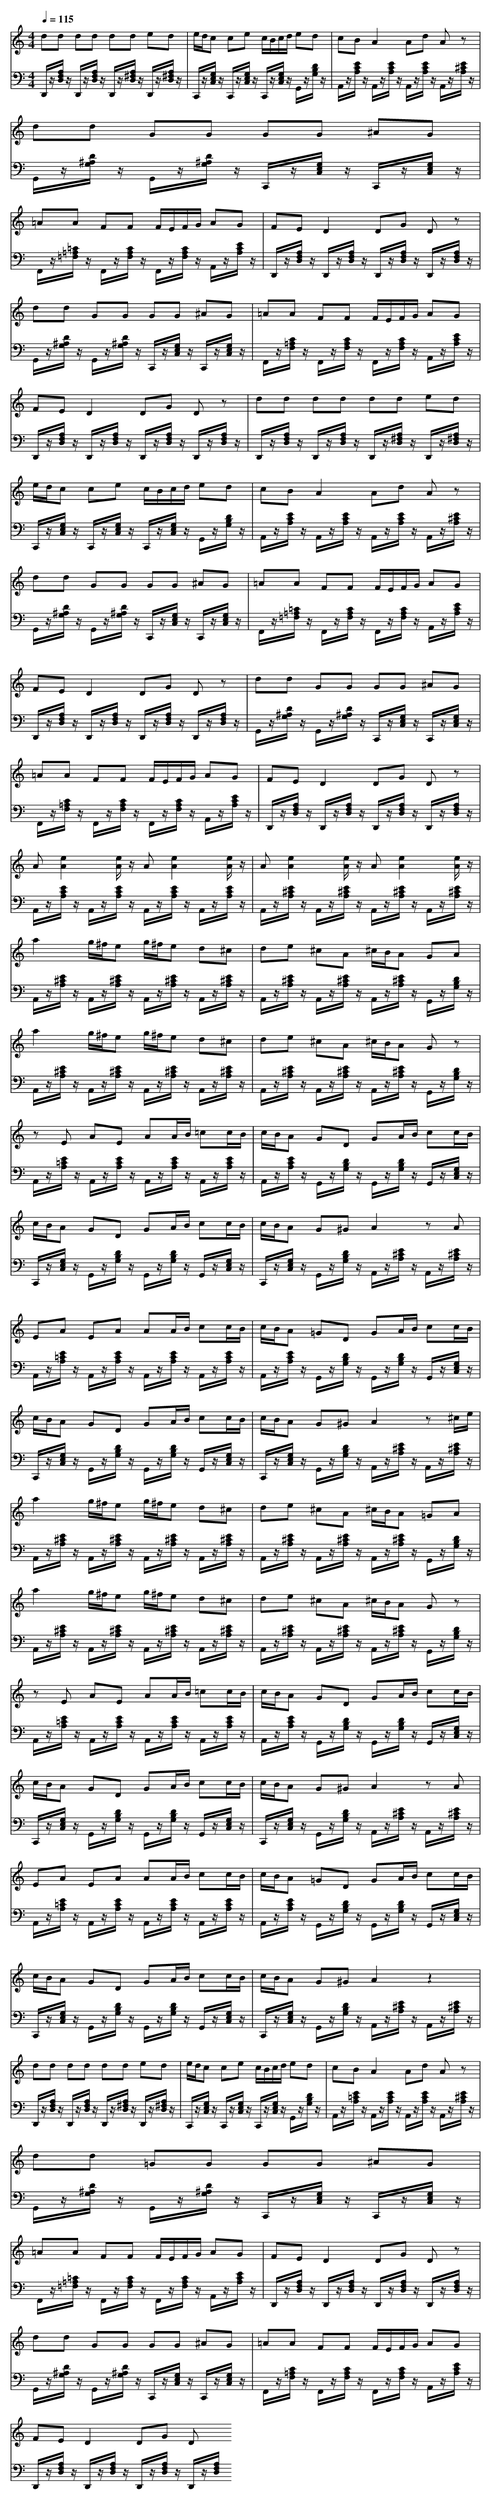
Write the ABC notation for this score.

X:1
T:
M: 4/4
L: 1/8
Q:1/4=115
K:C % 0 sharps
V:1
dd dd dd ed|e/2d/2c ce c/2B/2c/2d/2 ed|cB A2 Ad Az|
dd GG GG ^AG|
=AA FF F/2E/2F/2G/2 AG|FE D2 DG Dz|dd GG GG ^AG|=AA FF F/2E/2F/2G/2 AG|
FE D2 DG Dz|dd dd dd ed|e/2d/2c ce c/2B/2c/2d/2 ed|cB A2 Ad Az|
dd GG GG ^AG|=AA FF F/2E/2F/2G/2 AG|FE D2 DG Dz|dd GG GG ^AG|
=AA FF F/2E/2F/2G/2 AG|FE D2 DG Dz|
A[e2A2][e/2A/2]z/2 A[e2A2][e/2A/2]z/2|A[e2A2][e/2A/2]z/2 A[e2A2][e/2A/2]z/2|
a2 g/2^f/2e g/2^f/2e d^c|de ^cA ^c/2B/2A GA|a2 g/2^f/2e g/2^f/2e d^c|de ^cA ^c/2B/2A Gz|
z
E AE AA/2B/2 =cc/2B/2|c/2B/2A GD GA/2B/2 cc/2B/2|c/2B/2A GD GA/2B/2 cc/2B/2|c/2B/2A G^G A2 zA|
EA EA AA/2B/2 cc/2B/2|c/2B/2A =GD GA/2B/2 cc/2B/2|c/2B/2A GD GA/2B/2 cc/2B/2|c/2B/2A G^G A2 z^c/2e/2|
a2 g/2^f/2e g/2^f/2e d^c|de ^cA ^c/2B/2A =GA|a2 g/2^f/2e g/2^f/2e d^c|de ^cA ^c/2B/2A Gz|
z
E AE AA/2B/2 =cc/2B/2|c/2B/2A GD GA/2B/2 cc/2B/2|c/2B/2A GD GA/2B/2 cc/2B/2|c/2B/2A G^G A2 zA|
EA EA AA/2B/2 cc/2B/2|c/2B/2A =GD GA/2B/2 cc/2B/2|c/2B/2A GD GA/2B/2 cc/2B/2|c/2B/2A G^G A2 z2|
dd dd dd ed|e/2d/2c ce c/2B/2c/2d/2 ed|cB A2 Ad Az|
dd =GG GG ^AG|
=AA FF F/2E/2F/2G/2 AG|FE D2 DG Dz|dd GG GG ^AG|=AA FF F/2E/2F/2G/2 AG|
FE D2 DG D
V:2
D,,/2z/2[A,/2F,/2D,/2]z/2 D,,/2z/2[A,/2F,/2D,/2]z/2 D,,/2z/2[A,/2^F,/2D,/2]z/2 D,,/2z/2[A,/2^F,/2D,/2]z/2|C,,/2z/2[G,/2E,/2C,/2]z/2 C,,/2z/2[G,/2E,/2C,/2]z/2 C,,/2z/2[G,/2E,/2C,/2]z/2 G,,/2z/2[D/2B,/2G,/2]z/2|A,,/2z/2[E/2C/2A,/2]z/2 A,,/2z/2[E/2C/2A,/2]z/2 A,,/2z/2[E/2C/2A,/2]z/2 A,,/2z/2[E/2^C/2A,/2]z/2|
G,,/2z/2[D/2^A,/2G,/2]z/2 G,,/2z/2[D/2^A,/2G,/2]z/2 C,,/2z/2[G,/2E,/2C,/2]z/2 C,,/2z/2[G,/2E,/2C,/2]z/2|
F,,/2z/2[=C/2=A,/2=F,/2]z/2 F,,/2z/2[C/2A,/2F,/2]z/2 F,,/2z/2[C/2A,/2F,/2]z/2 A,,/2z/2[E/2C/2A,/2]z/2|D,,/2z/2[A,/2F,/2D,/2]z/2 D,,/2z/2[A,/2F,/2D,/2]z/2 D,,/2z/2[A,/2F,/2D,/2]z/2 D,,/2z/2[A,/2F,/2D,/2]z/2|G,,/2z/2[D/2^A,/2G,/2]z/2 G,,/2z/2[D/2^A,/2G,/2]z/2 C,,/2z/2[G,/2E,/2C,/2]z/2 C,,/2z/2[G,/2E,/2C,/2]z/2|F,,/2z/2[C/2=A,/2F,/2]z/2 F,,/2z/2[C/2A,/2F,/2]z/2 F,,/2z/2[C/2A,/2F,/2]z/2 A,,/2z/2[E/2C/2A,/2]z/2|
D,,/2z/2[A,/2F,/2D,/2]z/2 D,,/2z/2[A,/2F,/2D,/2]z/2 D,,/2z/2[A,/2F,/2D,/2]z/2 D,,/2z/2[A,/2F,/2D,/2]z/2|D,,/2z/2[A,/2F,/2D,/2]z/2 D,,/2z/2[A,/2F,/2D,/2]z/2 D,,/2z/2[A,/2^F,/2D,/2]z/2 D,,/2z/2[A,/2^F,/2D,/2]z/2|C,,/2z/2[G,/2E,/2C,/2]z/2 C,,/2z/2[G,/2E,/2C,/2]z/2 C,,/2z/2[G,/2E,/2C,/2]z/2 G,,/2z/2[D/2B,/2G,/2]z/2|A,,/2z/2[E/2C/2A,/2]z/2 A,,/2z/2[E/2C/2A,/2]z/2 A,,/2z/2[E/2C/2A,/2]z/2 A,,/2z/2[E/2^C/2A,/2]z/2|
G,,/2z/2[D/2^A,/2G,/2]z/2 G,,/2z/2[D/2^A,/2G,/2]z/2 C,,/2z/2[G,/2E,/2C,/2]z/2 C,,/2z/2[G,/2E,/2C,/2]z/2|F,,/2z/2[=C/2=A,/2=F,/2]z/2 F,,/2z/2[C/2A,/2F,/2]z/2 F,,/2z/2[C/2A,/2F,/2]z/2 A,,/2z/2[E/2C/2A,/2]z/2|D,,/2z/2[A,/2F,/2D,/2]z/2 D,,/2z/2[A,/2F,/2D,/2]z/2 D,,/2z/2[A,/2F,/2D,/2]z/2 D,,/2z/2[A,/2F,/2D,/2]z/2|G,,/2z/2[D/2^A,/2G,/2]z/2 G,,/2z/2[D/2^A,/2G,/2]z/2 C,,/2z/2[G,/2E,/2C,/2]z/2 C,,/2z/2[G,/2E,/2C,/2]z/2|
F,,/2z/2[C/2=A,/2F,/2]z/2 F,,/2z/2[C/2A,/2F,/2]z/2 F,,/2z/2[C/2A,/2F,/2]z/2 A,,/2z/2[E/2C/2A,/2]z/2|D,,/2z/2[A,/2F,/2D,/2]z/2 D,,/2z/2[A,/2F,/2D,/2]z/2 D,,/2z/2[A,/2F,/2D,/2]z/2 D,,/2z/2[A,/2F,/2D,/2]z/2|
A,,/2z/2[E/2C/2A,/2]z/2 A,,/2z/2[E/2C/2A,/2]z/2 A,,/2z/2[E/2C/2A,/2]z/2 A,,/2z/2[E/2C/2A,/2]z/2|A,,/2z/2[E/2^C/2A,/2]z/2 A,,/2z/2[E/2^C/2A,/2]z/2 A,,/2z/2[E/2^C/2A,/2]z/2 A,,/2z/2[E/2^C/2A,/2]z/2|
A,,/2z/2[E/2^C/2A,/2]z/2 A,,/2z/2[E/2^C/2A,/2]z/2 A,,/2z/2[E/2^C/2A,/2]z/2 A,,/2z/2[E/2^C/2A,/2]z/2|A,,/2z/2[E/2^C/2A,/2]z/2 A,,/2z/2[E/2^C/2A,/2]z/2 A,,/2z/2[E/2^C/2A,/2]z/2 G,,/2z/2[D/2B,/2G,/2]z/2|A,,/2z/2[E/2^C/2A,/2]z/2 A,,/2z/2[E/2^C/2A,/2]z/2 A,,/2z/2[E/2^C/2A,/2]z/2 A,,/2z/2[E/2^C/2A,/2]z/2|A,,/2z/2[E/2^C/2A,/2]z/2 A,,/2z/2[E/2^C/2A,/2]z/2 A,,/2z/2[E/2^C/2A,/2]z/2 G,,/2z/2[D/2B,/2G,/2]z/2|
A,,/2z/2[E/2=C/2A,/2]z/2 A,,/2z/2[E/2C/2A,/2]z/2 A,,/2z/2[E/2C/2A,/2]z/2 A,,/2z/2[E/2C/2A,/2]z/2|A,,/2z/2[E/2C/2A,/2]z/2 G,,/2z/2[D/2B,/2G,/2]z/2 G,,/2z/2[D/2B,/2G,/2]z/2 G,,/2z/2[G,/2E,/2C,/2]z/2|C,,/2z/2[G,/2E,/2C,/2]z/2 G,,/2z/2[D/2B,/2G,/2]z/2 G,,/2z/2[D/2B,/2G,/2]z/2 G,,/2z/2[G,/2E,/2C,/2]z/2|C,,/2z/2[G,/2E,/2C,/2]z/2 G,,/2z/2[D/2B,/2G,/2]z/2 A,,/2z/2[E/2^C/2A,/2]z/2 A,,/2z/2[E/2^C/2A,/2]z/2|
A,,/2z/2[E/2=C/2A,/2]z/2 A,,/2z/2[E/2C/2A,/2]z/2 A,,/2z/2[E/2C/2A,/2]z/2 A,,/2z/2[E/2C/2A,/2]z/2|A,,/2z/2[E/2C/2A,/2]z/2 G,,/2z/2[D/2B,/2G,/2]z/2 G,,/2z/2[D/2B,/2G,/2]z/2 G,,/2z/2[G,/2E,/2C,/2]z/2|C,,/2z/2[G,/2E,/2C,/2]z/2 G,,/2z/2[D/2B,/2G,/2]z/2 G,,/2z/2[D/2B,/2G,/2]z/2 G,,/2z/2[G,/2E,/2C,/2]z/2|C,,/2z/2[G,/2E,/2C,/2]z/2 G,,/2z/2[D/2B,/2G,/2]z/2 A,,/2z/2[E/2^C/2A,/2]z/2 A,,/2z/2[E/2^C/2A,/2]z/2|
A,,/2z/2[E/2^C/2A,/2]z/2 A,,/2z/2[E/2^C/2A,/2]z/2 A,,/2z/2[E/2^C/2A,/2]z/2 A,,/2z/2[E/2^C/2A,/2]z/2|A,,/2z/2[E/2^C/2A,/2]z/2 A,,/2z/2[E/2^C/2A,/2]z/2 A,,/2z/2[E/2^C/2A,/2]z/2 G,,/2z/2[D/2B,/2G,/2]z/2|A,,/2z/2[E/2^C/2A,/2]z/2 A,,/2z/2[E/2^C/2A,/2]z/2 A,,/2z/2[E/2^C/2A,/2]z/2 A,,/2z/2[E/2^C/2A,/2]z/2|A,,/2z/2[E/2^C/2A,/2]z/2 A,,/2z/2[E/2^C/2A,/2]z/2 A,,/2z/2[E/2^C/2A,/2]z/2 G,,/2z/2[D/2B,/2G,/2]z/2|
A,,/2z/2[E/2=C/2A,/2]z/2 A,,/2z/2[E/2C/2A,/2]z/2 A,,/2z/2[E/2C/2A,/2]z/2 A,,/2z/2[E/2C/2A,/2]z/2|A,,/2z/2[E/2C/2A,/2]z/2 G,,/2z/2[D/2B,/2G,/2]z/2 G,,/2z/2[D/2B,/2G,/2]z/2 G,,/2z/2[G,/2E,/2C,/2]z/2|C,,/2z/2[G,/2E,/2C,/2]z/2 G,,/2z/2[D/2B,/2G,/2]z/2 G,,/2z/2[D/2B,/2G,/2]z/2 G,,/2z/2[G,/2E,/2C,/2]z/2|C,,/2z/2[G,/2E,/2C,/2]z/2 G,,/2z/2[D/2B,/2G,/2]z/2 A,,/2z/2[E/2^C/2A,/2]z/2 A,,/2z/2[E/2^C/2A,/2]z/2|
A,,/2z/2[E/2=C/2A,/2]z/2 A,,/2z/2[E/2C/2A,/2]z/2 A,,/2z/2[E/2C/2A,/2]z/2 A,,/2z/2[E/2C/2A,/2]z/2|A,,/2z/2[E/2C/2A,/2]z/2 G,,/2z/2[D/2B,/2G,/2]z/2 G,,/2z/2[D/2B,/2G,/2]z/2 G,,/2z/2[G,/2E,/2C,/2]z/2|C,,/2z/2[G,/2E,/2C,/2]z/2 G,,/2z/2[D/2B,/2G,/2]z/2 G,,/2z/2[D/2B,/2G,/2]z/2 G,,/2z/2[G,/2E,/2C,/2]z/2|C,,/2z/2[G,/2E,/2C,/2]z/2 G,,/2z/2[D/2B,/2G,/2]z/2 A,,/2z/2[E/2^C/2A,/2]z/2 A,,/2z/2[E/2^C/2A,/2]z/2|
D,,/2z/2[A,/2F,/2D,/2]z/2 D,,/2z/2[A,/2F,/2D,/2]z/2 D,,/2z/2[A,/2^F,/2D,/2]z/2 D,,/2z/2[A,/2^F,/2D,/2]z/2|C,,/2z/2[G,/2E,/2C,/2]z/2 C,,/2z/2[G,/2E,/2C,/2]z/2 C,,/2z/2[G,/2E,/2C,/2]z/2 G,,/2z/2[D/2B,/2G,/2]z/2|A,,/2z/2[E/2=C/2A,/2]z/2 A,,/2z/2[E/2C/2A,/2]z/2 A,,/2z/2[E/2C/2A,/2]z/2 A,,/2z/2[E/2^C/2A,/2]z/2|
G,,/2z/2[D/2^A,/2G,/2]z/2 G,,/2z/2[D/2^A,/2G,/2]z/2 C,,/2z/2[G,/2E,/2C,/2]z/2 C,,/2z/2[G,/2E,/2C,/2]z/2|
F,,/2z/2[=C/2=A,/2=F,/2]z/2 F,,/2z/2[C/2A,/2F,/2]z/2 F,,/2z/2[C/2A,/2F,/2]z/2 A,,/2z/2[E/2C/2A,/2]z/2|D,,/2z/2[A,/2F,/2D,/2]z/2 D,,/2z/2[A,/2F,/2D,/2]z/2 D,,/2z/2[A,/2F,/2D,/2]z/2 D,,/2z/2[A,/2F,/2D,/2]z/2|G,,/2z/2[D/2^A,/2G,/2]z/2 G,,/2z/2[D/2^A,/2G,/2]z/2 C,,/2z/2[G,/2E,/2C,/2]z/2 C,,/2z/2[G,/2E,/2C,/2]z/2|F,,/2z/2[C/2=A,/2F,/2]z/2 F,,/2z/2[C/2A,/2F,/2]z/2 F,,/2z/2[C/2A,/2F,/2]z/2 A,,/2z/2[E/2C/2A,/2]z/2|
D,,/2z/2[A,/2F,/2D,/2]z/2 D,,/2z/2[A,/2F,/2D,/2]z/2 D,,/2z/2[A,/2F,/2D,/2]z/2 D,,/2z/2[A,/2F,/2D,/2]
